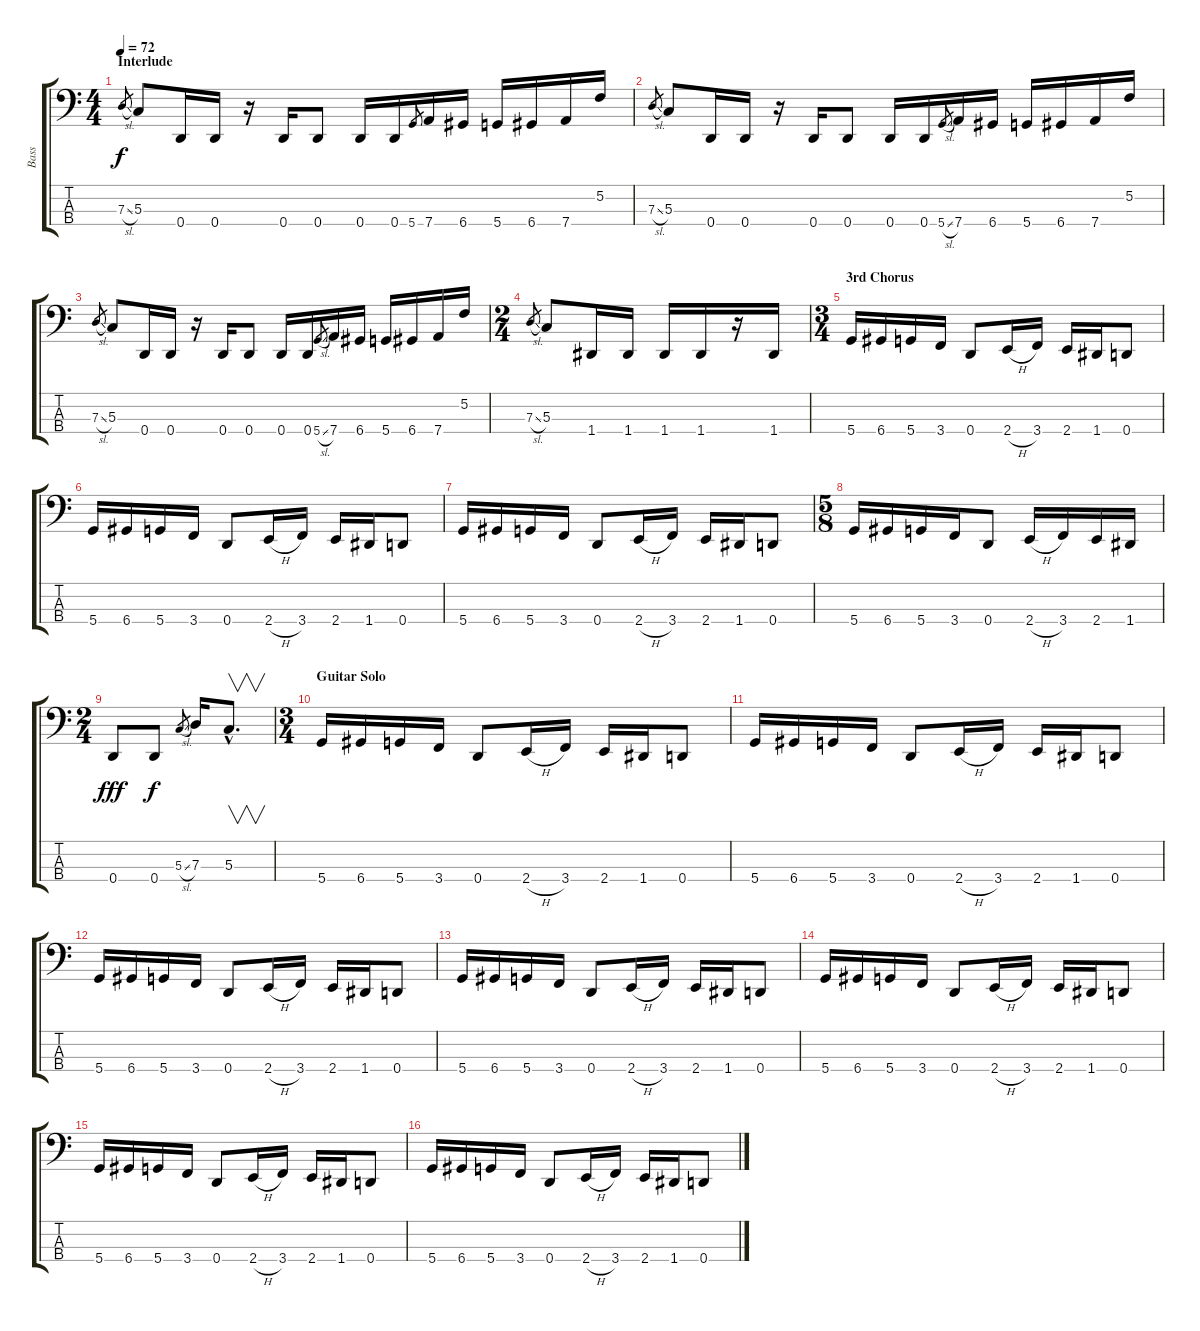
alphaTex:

\track ("Bass" "Bass") {instrument electricbasspick}
\staff {score tabs}
\tuning (F2 C2 G1 D1) {hide}
\ts (4 4)
\section ("" "Interlude")
\tempo 72
\clef f4
\ks c
7.3{sl}.8{gr dy f} 5.3.8 0.4.16 0.4.16 r.16 0.4.16 0.4.8 0.4.16 0.4.16 5.4.8{gr} 7.4.16 6.4.16 5.4.16 6.4.16 7.4.16 5.2.16 |
7.3{sl}.8{gr} 5.3.8 0.4.16 0.4.16 r.16 0.4.16 0.4.8 0.4.16 0.4.16 5.4{sl}.8{gr} 7.4.16 6.4.16 5.4.16 6.4.16 7.4.16 5.2.16 |
7.3{sl}.8{gr} 5.3.8 0.4.16 0.4.16 r.16 0.4.16 0.4.8 0.4.16 0.4.16 5.4{sl}.8{gr} 7.4.16 6.4.16 5.4.16 6.4.16 7.4.16 5.2.16 |
\ts (2 4)
7.3{sl}.8{gr} 5.3.8 1.4.16 1.4.16 1.4.16 1.4.16 r.16 1.4.16 |
\ts (3 4)
\section ("" "3rd Chorus")
5.4.16 6.4.16 5.4.16 3.4.16 0.4.8 2.4{h}.16 3.4.16 2.4.16 1.4.16 0.4.8 |
5.4.16 6.4.16 5.4.16 3.4.16 0.4.8 2.4{h}.16 3.4.16 2.4.16 1.4.16 0.4.8 |
5.4.16 6.4.16 5.4.16 3.4.16 0.4.8 2.4{h}.16 3.4.16 2.4.16 1.4.16 0.4.8 |
\ts (5 8)
5.4.16 6.4.16 5.4.16 3.4.16 0.4.8 2.4{h}.16 3.4.16 2.4.16 1.4.16 |
\ts (2 4)
0.4.8{dy fff} 0.4.8{dy f} 5.3{sl}.8{gr} 7.3.16 5.3{hac}.8{v d} |
\ts (3 4)
\section ("" "Guitar Solo")
5.4.16 6.4.16 5.4.16 3.4.16 0.4.8 2.4{h}.16 3.4.16 2.4.16 1.4.16 0.4.8 |
5.4.16 6.4.16 5.4.16 3.4.16 0.4.8 2.4{h}.16 3.4.16 2.4.16 1.4.16 0.4.8 |
5.4.16 6.4.16 5.4.16 3.4.16 0.4.8 2.4{h}.16 3.4.16 2.4.16 1.4.16 0.4.8 |
5.4.16 6.4.16 5.4.16 3.4.16 0.4.8 2.4{h}.16 3.4.16 2.4.16 1.4.16 0.4.8 |
5.4.16 6.4.16 5.4.16 3.4.16 0.4.8 2.4{h}.16 3.4.16 2.4.16 1.4.16 0.4.8 |
5.4.16 6.4.16 5.4.16 3.4.16 0.4.8 2.4{h}.16 3.4.16 2.4.16 1.4.16 0.4.8 |
5.4.16 6.4.16 5.4.16 3.4.16 0.4.8 2.4{h}.16 3.4.16 2.4.16 1.4.16 0.4.8
